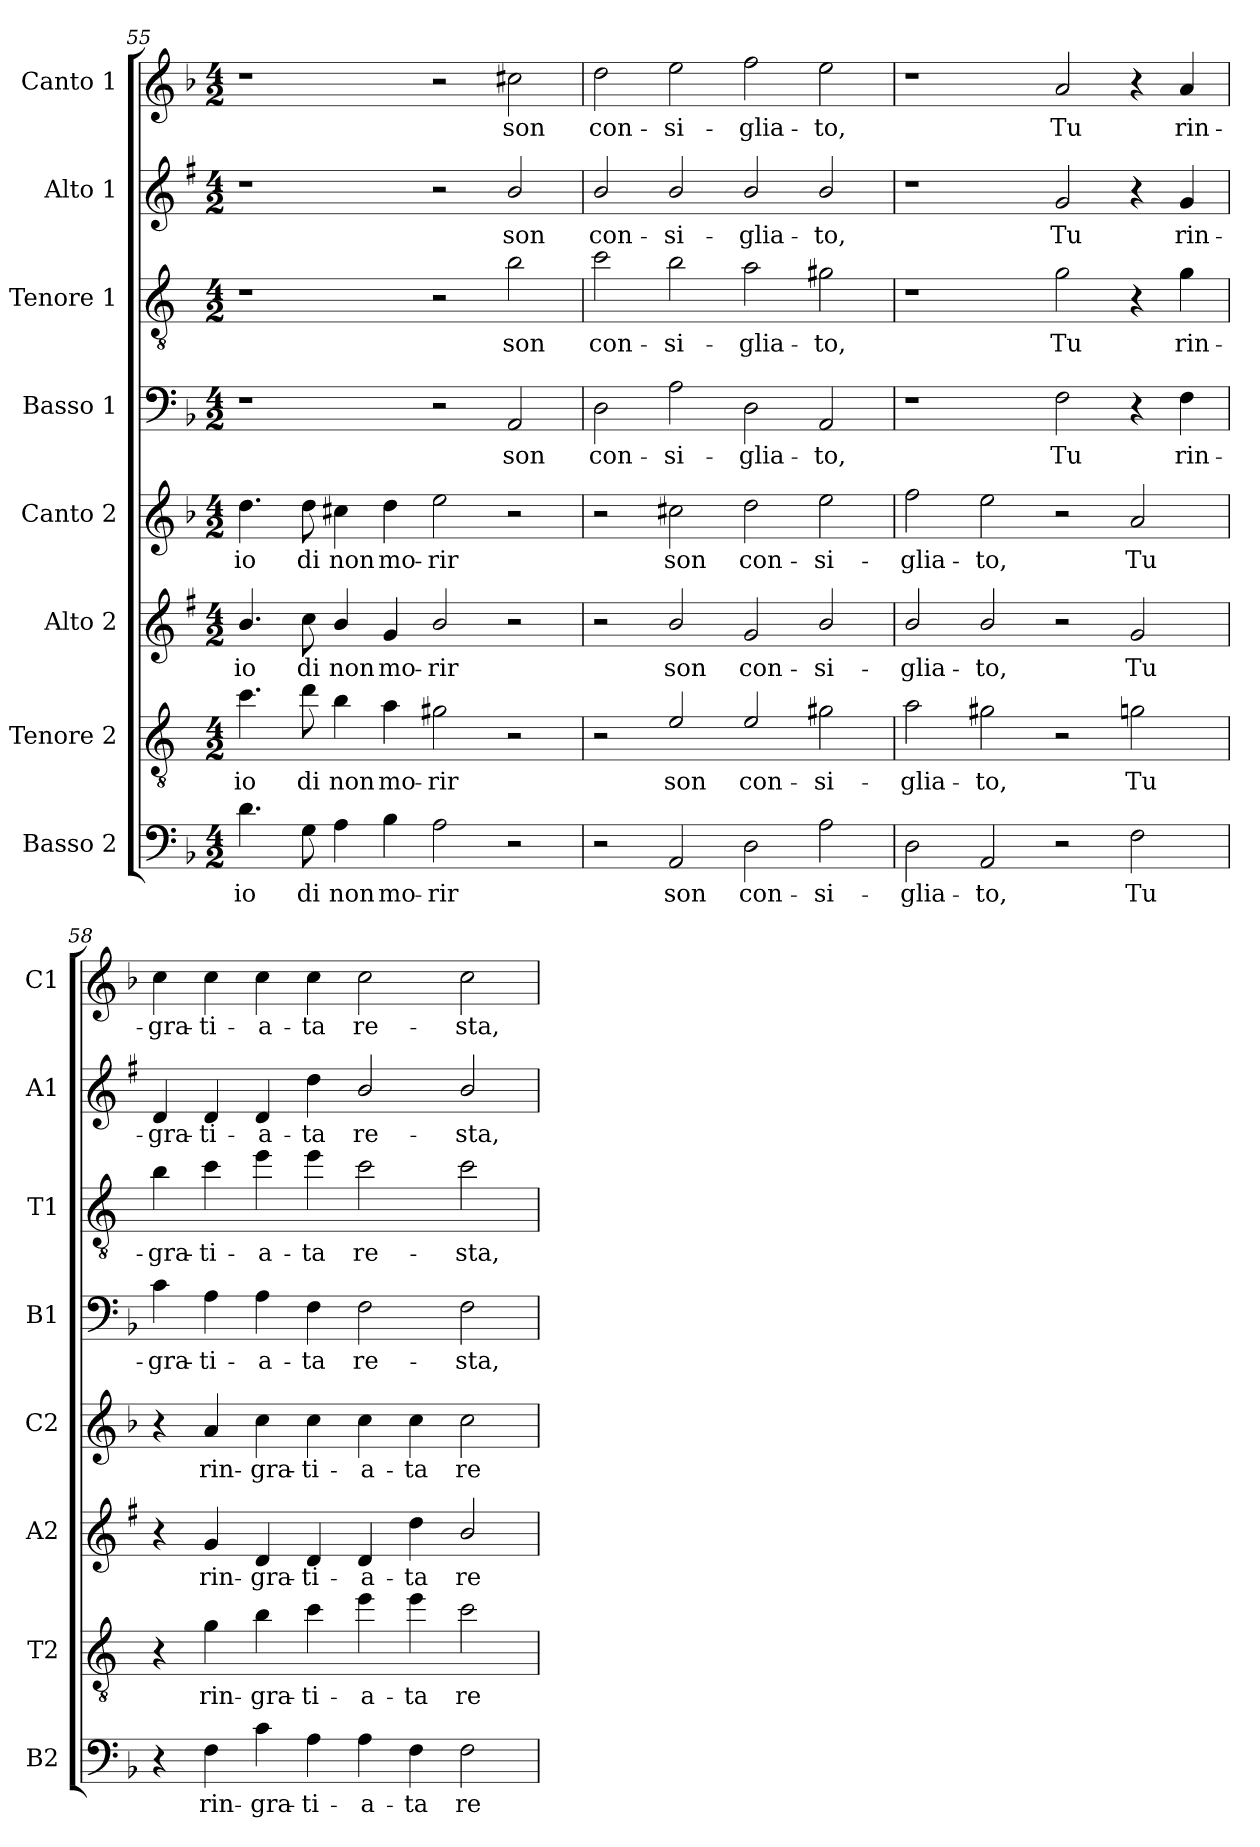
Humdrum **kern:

**kern	**text	**kern	**text	**kern	**text	**kern	**text	**kern	**text	**kern	**text	**kern	**text	**kern	**text
*part8	*part8	*part7	*part7	*part6	*part6	*part5	*part5	*part4	*part4	*part3	*part3	*part2	*part2	*part1	*part1
*staff8	*staff8	*staff7	*staff7	*staff6	*staff6	*staff5	*staff5	*staff4	*staff4	*staff3	*staff3	*staff2	*staff2	*staff1	*staff1
*I"Basso 2	*	*I"Tenore 2	*	*I"Alto 2	*	*I"Canto 2	*	*I"Basso 1	*	*I"Tenore 1	*	*I"Alto 1	*	*I"Canto 1	*
*I'B2	*	*I'T2	*	*I'A2	*	*I'C2	*	*I'B1	*	*I'T1	*	*I'A1	*	*I'C1	*
!!LO:LB:g=z
*clefF4	*	*clefGv2	*	*clefG2	*	*clefG2	*	*clefF4	*	*clefGv2	*	*clefG2	*	*clefG2	*
*	*	*ITrd4c7	*	*ITrd1c2	*	*	*	*	*	*ITrd4c7	*	*ITrd1c2	*	*	*
*k[b-]	*	*k[b-]	*	*k[b-]	*	*k[b-]	*	*k[b-]	*	*k[b-]	*	*k[b-]	*	*k[b-]	*
*F:	*	*F:	*	*F:	*	*F:	*	*F:	*	*F:	*	*F:	*	*F:	*
*M4/2	*	*M4/2	*	*M4/2	*	*M4/2	*	*M4/2	*	*M4/2	*	*M4/2	*	*M4/2	*
=55	=55	=55	=55	=55	=55	=55	=55	=55	=55	=55	=55	=55	=55	=55	=55
!	!LO:LY:b	!	!LO:LY:b	!	!LO:LY:b	!	!LO:LY:b	!	!	!	!	!	!	!	!
4.d\	io	4.f\	io	4.a/	io	4.dd\	io	1r	.	1r	.	1r	.	1r	.
!	!LO:LY:b	!	!LO:LY:b	!	!LO:LY:b	!	!LO:LY:b	!	!	!	!	!	!	!	!
8G\	di	8g\	di	8b-\	di	8dd\	di	.	.	.	.	.	.	.	.
!	!LO:LY:b	!	!LO:LY:b	!	!LO:LY:b	!	!LO:LY:b	!	!	!	!	!	!	!	!
4A\	non	4e\	non	4a/	non	4cc#X\	non	.	.	.	.	.	.	.	.
!	!LO:LY:b	!	!LO:LY:b	!	!LO:LY:b	!	!LO:LY:b	!	!	!	!	!	!	!	!
4B-\	mo-	4d\	mo-	4f/	mo-	4dd\	mo-	.	.	.	.	.	.	.	.
!	!LO:LY:b	!	!LO:LY:b	!	!LO:LY:b	!	!LO:LY:b	!	!	!	!	!	!	!	!
2A\	-rir	2c#X\	-rir	2a/	-rir	2ee\	-rir	2r	.	2r	.	2r	.	2r	.
!	!	!	!	!	!	!	!	!	!LO:LY:b	!	!LO:LY:b	!	!LO:LY:b	!	!LO:LY:b
2r	.	2r	.	2r	.	2r	.	2AA/	son	2e\	son	2a/	son	2cc#X\	son
=56	=56	=56	=56	=56	=56	=56	=56	=56	=56	=56	=56	=56	=56	=56	=56
!	!	!	!	!	!	!	!	!	!LO:LY:b	!	!LO:LY:b	!	!LO:LY:b	!	!LO:LY:b
2r	.	2r	.	2r	.	2r	.	2D\	con-	2f\	con-	2a/	con-	2dd\	con-
!	!LO:LY:b	!	!LO:LY:b	!	!LO:LY:b	!	!LO:LY:b	!	!LO:LY:b	!	!LO:LY:b	!	!LO:LY:b	!	!LO:LY:b
2AA/	son	2A/	son	2a/	son	2cc#X\	son	2A\	-si-	2e\	-si-	2a/	-si-	2ee\	-si-
!	!LO:LY:b	!	!LO:LY:b	!	!LO:LY:b	!	!LO:LY:b	!	!LO:LY:b	!	!LO:LY:b	!	!LO:LY:b	!	!LO:LY:b
2D\	con-	2A/	con-	2f/	con-	2dd\	con-	2D\	-glia-	2d\	-glia-	2a/	-glia-	2ff\	-glia-
!	!LO:LY:b	!	!LO:LY:b	!	!LO:LY:b	!	!LO:LY:b	!	!LO:LY:b	!	!LO:LY:b	!	!LO:LY:b	!	!LO:LY:b
2A\	-si-	2c#X\	-si-	2a/	-si-	2ee\	-si-	2AA/	-to,	2c#X\	-to,	2a/	-to,	2ee\	-to,
=57	=57	=57	=57	=57	=57	=57	=57	=57	=57	=57	=57	=57	=57	=57	=57
!	!LO:LY:b	!	!LO:LY:b	!	!LO:LY:b	!	!LO:LY:b	!	!	!	!	!	!	!	!
2D\	-glia-	2d\	-glia-	2a/	-glia-	2ff\	-glia-	1r	.	1r	.	1r	.	1r	.
!	!LO:LY:b	!	!LO:LY:b	!	!LO:LY:b	!	!LO:LY:b	!	!	!	!	!	!	!	!
2AA/	-to,	2c#X\	-to,	2a/	-to,	2ee\	-to,	.	.	.	.	.	.	.	.
!	!	!	!	!	!	!	!	!	!LO:LY:b	!	!LO:LY:b	!	!LO:LY:b	!	!LO:LY:b
2r	.	2r	.	2r	.	2r	.	2F\	Tu	2c\	Tu	2f/	Tu	2a/	Tu
!	!LO:LY:b	!	!LO:LY:b	!	!LO:LY:b	!	!LO:LY:b	!	!	!	!	!	!	!	!
2F\	Tu	2cn\	Tu	2f/	Tu	2a/	Tu	4r	.	4r	.	4r	.	4r	.
!	!	!	!	!	!	!	!	!	!LO:LY:b	!	!LO:LY:b	!	!LO:LY:b	!	!LO:LY:b
.	.	.	.	.	.	.	.	4F\	rin-	4c\	rin-	4f/	rin-	4a/	rin-
=58	=58	=58	=58	=58	=58	=58	=58	=58	=58	=58	=58	=58	=58	=58	=58
!	!	!	!	!	!	!	!	!	!LO:LY:b	!	!LO:LY:b	!	!LO:LY:b	!	!LO:LY:b
4r	.	4r	.	4r	.	4r	.	4c\	-gra-	4e\	-gra-	4c/	-gra-	4cc\	-gra-
!	!LO:LY:b	!	!LO:LY:b	!	!LO:LY:b	!	!LO:LY:b	!	!LO:LY:b	!	!LO:LY:b	!	!LO:LY:b	!	!LO:LY:b
4F\	rin-	4c\	rin-	4f/	rin-	4a/	rin-	4A\	-ti-	4f\	-ti-	4c/	-ti-	4cc\	-ti-
!	!LO:LY:b	!	!LO:LY:b	!	!LO:LY:b	!	!LO:LY:b	!	!LO:LY:b	!	!LO:LY:b	!	!LO:LY:b	!	!LO:LY:b
4c\	-gra-	4e\	-gra-	4c/	-gra-	4cc\	-gra-	4A\	-a-	4a\	-a-	4c/	-a-	4cc\	-a-
!	!LO:LY:b	!	!LO:LY:b	!	!LO:LY:b	!	!LO:LY:b	!	!LO:LY:b	!	!LO:LY:b	!	!LO:LY:b	!	!LO:LY:b
4A\	-ti-	4f\	-ti-	4c/	-ti-	4cc\	-ti-	4F\	-ta	4a\	-ta	4cc\	-ta	4cc\	-ta
!	!LO:LY:b	!	!LO:LY:b	!	!LO:LY:b	!	!LO:LY:b	!	!LO:LY:b	!	!LO:LY:b	!	!LO:LY:b	!	!LO:LY:b
4A\	-a-	4a\	-a-	4c/	-a-	4cc\	-a-	2F\	re-	2f\	re-	2a/	re-	2cc\	re-
!	!LO:LY:b	!	!LO:LY:b	!	!LO:LY:b	!	!LO:LY:b	!	!	!	!	!	!	!	!
4F\	-ta	4a\	-ta	4cc\	-ta	4cc\	-ta	.	.	.	.	.	.	.	.
!	!LO:LY:b	!	!LO:LY:b	!	!LO:LY:b	!	!LO:LY:b	!	!LO:LY:b	!	!LO:LY:b	!	!LO:LY:b	!	!LO:LY:b
2F\	re-	2f\	re-	2a/	re-	2cc\	re-	2F\	-sta,	2f\	-sta,	2a/	-sta,	2cc\	-sta,
=	=	=	=	=	=	=	=	=	=	=	=	=	=	=	=
*-	*-	*-	*-	*-	*-	*-	*-	*-	*-	*-	*-	*-	*-	*-	*-
